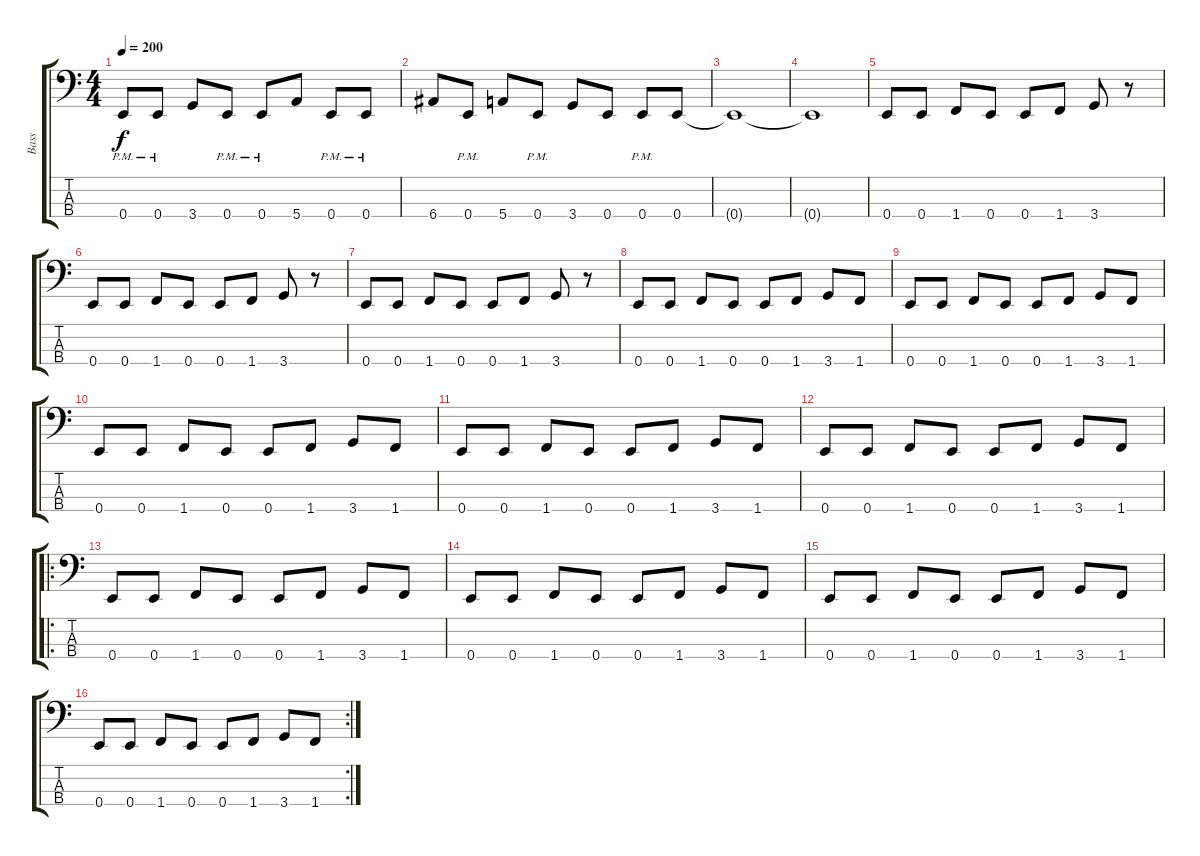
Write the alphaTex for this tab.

\track ("Bass" "Bass") {instrument electricbassfinger}
\staff {score tabs}
\tuning (G2 D2 A1 E1) {hide}
\ts (4 4)
\tempo 200
\clef f4
\ks c
0.4{pm}.8{dy f} 0.4{pm}.8 3.4.8 0.4{pm}.8 0.4{pm}.8 5.4.8 0.4{pm}.8 0.4{pm}.8 |
6.4.8 0.4{pm}.8 5.4.8 0.4{pm}.8 3.4.8 0.4.8 0.4{pm}.8 0.4.8 |
0.4{t}.1 |
0.4{t}.1 |
0.4.8 0.4.8 1.4.8 0.4.8 0.4.8 1.4.8 3.4.8 r.8 |
0.4.8 0.4.8 1.4.8 0.4.8 0.4.8 1.4.8 3.4.8 r.8 |
0.4.8 0.4.8 1.4.8 0.4.8 0.4.8 1.4.8 3.4.8 r.8 |
0.4.8 0.4.8 1.4.8 0.4.8 0.4.8 1.4.8 3.4.8 1.4.8 |
0.4.8 0.4.8 1.4.8 0.4.8 0.4.8 1.4.8 3.4.8 1.4.8 |
0.4.8 0.4.8 1.4.8 0.4.8 0.4.8 1.4.8 3.4.8 1.4.8 |
0.4.8 0.4.8 1.4.8 0.4.8 0.4.8 1.4.8 3.4.8 1.4.8 |
0.4.8 0.4.8 1.4.8 0.4.8 0.4.8 1.4.8 3.4.8 1.4.8 |
\ro
0.4.8 0.4.8 1.4.8 0.4.8 0.4.8 1.4.8 3.4.8 1.4.8 |
0.4.8 0.4.8 1.4.8 0.4.8 0.4.8 1.4.8 3.4.8 1.4.8 |
0.4.8 0.4.8 1.4.8 0.4.8 0.4.8 1.4.8 3.4.8 1.4.8 |
\rc 2
0.4.8 0.4.8 1.4.8 0.4.8 0.4.8 1.4.8 3.4.8 1.4.8
